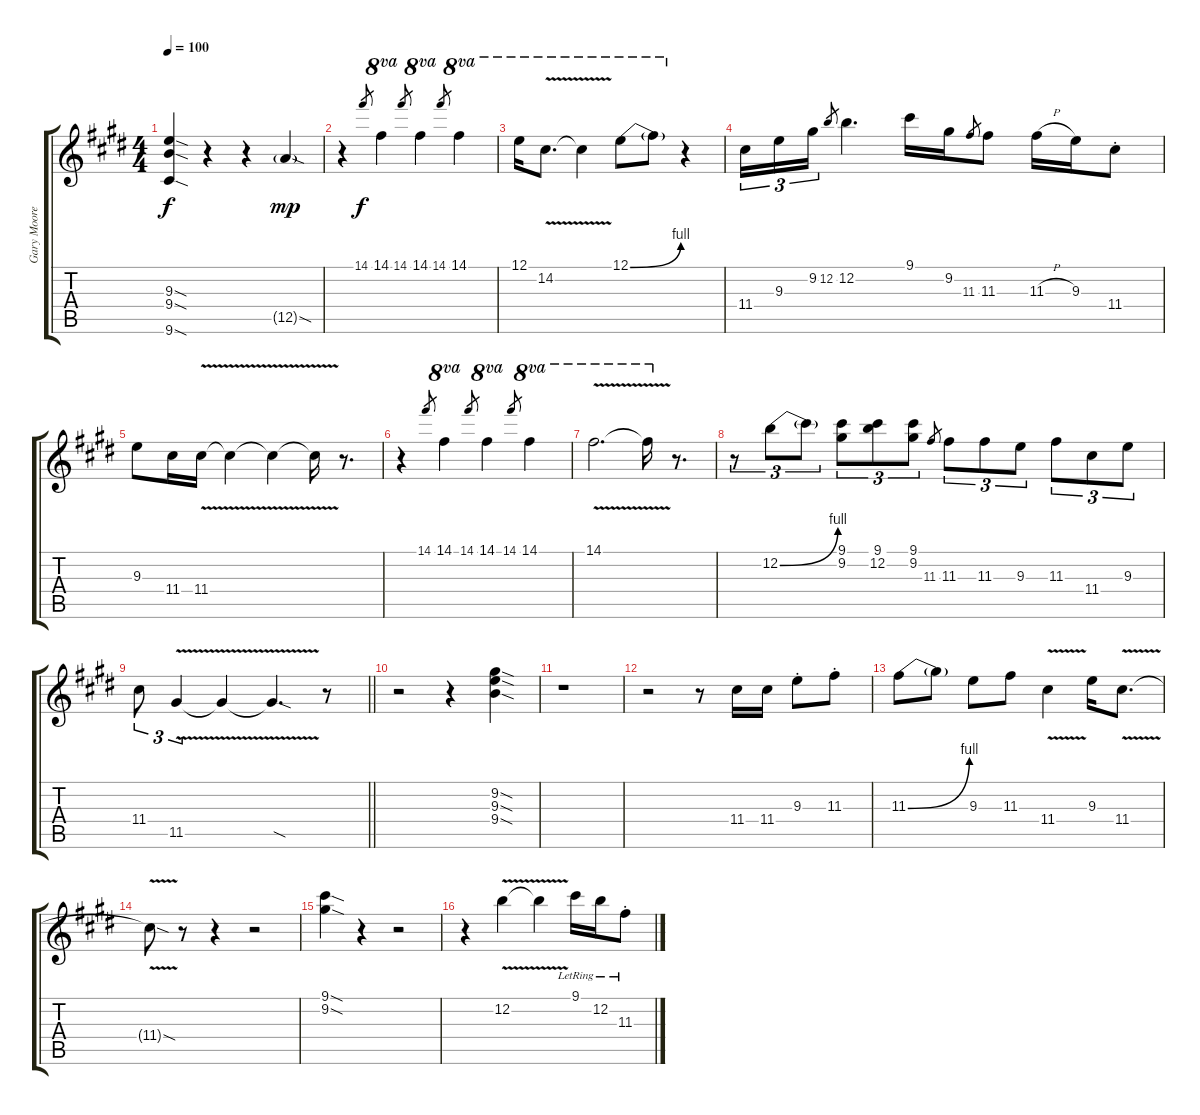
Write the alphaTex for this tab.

\track ("Gary Moore - Lead  w/dist" "Gary Moore") {instrument distortionguitar}
\staff {score tabs}
\tuning (E4 B3 G3 D3 A2 E2) {hide}
\ts (4 4)
\tempo 100
\clef g2
\ks e
(9.3{sod} 9.4{sod} 9.6{sod}).4{dy f instrument distortionguitar} r.4 r.4 12.5{sod g}.4{dy mp} |
r.4 14.1.8{gr dy f} 14.1.4{ot 8va} 14.1.8{gr} 14.1.4{ot 8va} 14.1.8{gr} 14.1.4{ot 8va} |
12.1.16{ot 8va} 14.2{v}.8{d ot 8va} 14.2{t}.4{ot 8va} 12.1{be (bend 0 0 60 4)}.8{ot 8va} 12.1{t}.8{ot 8va} r.4 |
11.4.16{tu (3 2)} 9.3.16{tu (3 2)} 9.2.16{tu (3 2)} 12.2.8{gr} 12.2.4{d} 9.1.16 9.2.16 11.3.8{gr} 11.3.8 11.3{h}.16 9.3.16 11.4{st}.8 |
9.3.8 11.4.16 11.4{v}.16 11.4{v t}.4 11.4{v t}.4 11.4{t}.16 r.8{d} |
r.4 14.1.8{gr} 14.1.4{ot 8va} 14.1.8{gr} 14.1.4{ot 8va} 14.1.8{gr} 14.1.4{ot 8va} |
14.1{v}.2{d ot 8va} 14.1{v t}.16{ot 8va} r.8{d} |
r.8{tu (3 2)} 12.2{be (bend 0 0 60 4)}.8{tu (3 2)} 12.2{t}.8{tu (3 2)} (9.1 9.2).8{tu (3 2)} (9.1 12.2).8{tu (3 2)} (9.1 9.2).8{tu (3 2)} 11.3.8{gr} 11.3.8{tu (3 2)} 11.3.8{tu (3 2)} 9.3.8{tu (3 2)} 11.3.8{tu (3 2)} 11.4.8{tu (3 2)} 9.3.8{tu (3 2)} |
\barLineRight lightlight
11.4.8{tu (3 2)} 11.5{v}.4{tu (3 2)} 11.5{v t}.4 11.5{sod t}.4{d} r.8 |
r.2 r.4 (9.2{sod} 9.3{sod} 9.4{sod}).4 |
r.1 |
r.2 r.8 11.4.16 11.4.16 9.3{st}.8 11.3{st}.8 |
11.3{be (bend 0 0 60 4)}.8 11.3{t}.8 9.3.8 11.3.8 11.4{v}.4 9.3.16 11.4{v}.8{d} |
11.4{sod t}.8 r.8 r.4 r.2 |
(9.1{sod} 9.2{sod}).4 r.4 r.2 |
r.4 12.2{v}.4 12.2{t}.4 9.1{lr}.16 12.2{lr}.16 11.3{st lr}.8
